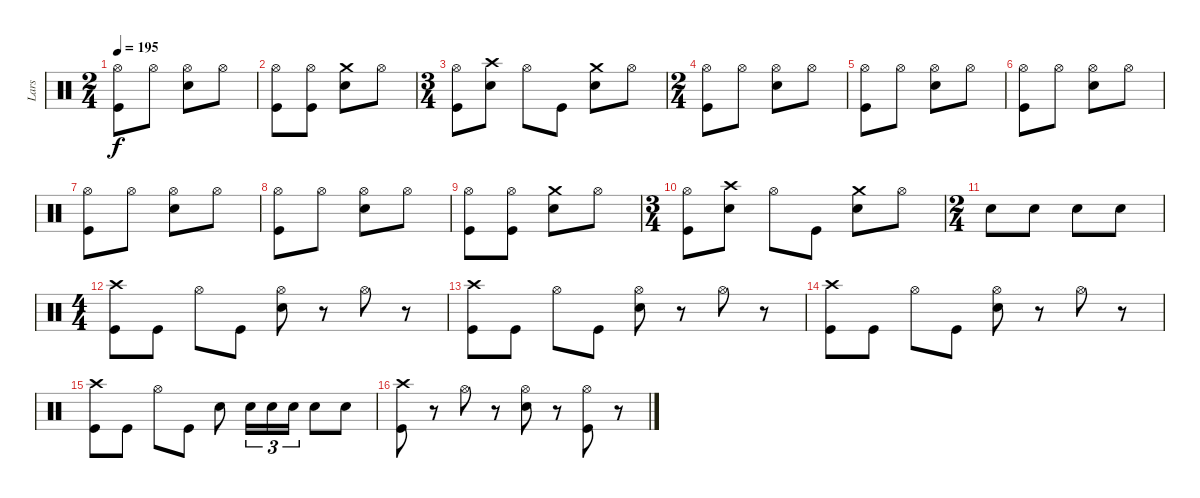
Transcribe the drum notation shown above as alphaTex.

\track ("Lars" "Lars") {instrument percussion}
\staff {score}
\articulation defaults
\ts (2 4)
\tempo 195
\clef neutral
\ks c
("Hi-Hat (open)" "Kick (hit)").8{dy f} "Hi-Hat (open)".8 ("Hi-Hat (open)" "Snare (hit) 2").8 "Hi-Hat (open)".8 |
("Hi-Hat (open)" "Kick (hit)").8 ("Hi-Hat (open)" "Kick (hit)").8 ("Crash medium (hit)" "Snare (hit) 2").8 "Hi-Hat (open)".8 |
\ts (3 4)
("Hi-Hat (open)" "Kick (hit)").8 ("Crash high (hit)" "Snare (hit) 2").8 "Hi-Hat (open)".8 "Kick (hit)".8 ("Crash medium (hit)" "Snare (hit) 2").8 "Hi-Hat (open)".8 |
\ts (2 4)
("Hi-Hat (open)" "Kick (hit)").8 "Hi-Hat (open)".8 ("Hi-Hat (open)" "Snare (hit) 2").8 "Hi-Hat (open)".8 |
("Hi-Hat (open)" "Kick (hit)").8 "Hi-Hat (open)".8 ("Hi-Hat (open)" "Snare (hit) 2").8 "Hi-Hat (open)".8 |
("Hi-Hat (open)" "Kick (hit)").8 "Hi-Hat (open)".8 ("Hi-Hat (open)" "Snare (hit) 2").8 "Hi-Hat (open)".8 |
("Hi-Hat (open)" "Kick (hit)").8 "Hi-Hat (open)".8 ("Hi-Hat (open)" "Snare (hit) 2").8 "Hi-Hat (open)".8 |
("Hi-Hat (open)" "Kick (hit)").8 "Hi-Hat (open)".8 ("Hi-Hat (open)" "Snare (hit) 2").8 "Hi-Hat (open)".8 |
("Hi-Hat (open)" "Kick (hit)").8 ("Hi-Hat (open)" "Kick (hit)").8 ("Crash medium (hit)" "Snare (hit) 2").8 "Hi-Hat (open)".8 |
\ts (3 4)
("Hi-Hat (open)" "Kick (hit)").8 ("Crash high (hit)" "Snare (hit) 2").8 "Hi-Hat (open)".8 "Kick (hit)".8 ("Crash medium (hit)" "Snare (hit) 2").8 "Hi-Hat (open)".8 |
\ts (2 4)
"Snare (hit) 2".8 "Snare (hit) 2".8 "Snare (hit) 2".8 "Snare (hit) 2".8 |
\ts (4 4)
("Crash high (hit)" "Kick (hit)").8 "Kick (hit)".8 "Hi-Hat (open)".8 "Kick (hit)".8 ("Hi-Hat (open)" "Snare (hit) 2").8 r.8 "Hi-Hat (open)".8 r.8 |
("Crash high (hit)" "Kick (hit)").8 "Kick (hit)".8 "Hi-Hat (open)".8 "Kick (hit)".8 ("Hi-Hat (open)" "Snare (hit) 2").8 r.8 "Hi-Hat (open)".8 r.8 |
("Crash high (hit)" "Kick (hit)").8 "Kick (hit)".8 "Hi-Hat (open)".8 "Kick (hit)".8 ("Hi-Hat (open)" "Snare (hit) 2").8 r.8 "Hi-Hat (open)".8 r.8 |
("Crash high (hit)" "Kick (hit)").8 "Kick (hit)".8 "Hi-Hat (open)".8 "Kick (hit)".8 "Snare (hit) 2".8 "Snare (hit) 2".16{tu (3 2)} "Snare (hit) 2".16{tu (3 2)} "Snare (hit) 2".16{tu (3 2)} "Snare (hit) 2".8 "Snare (hit) 2".8 |
("Crash high (hit)" "Kick (hit)").8 r.8 "Hi-Hat (open)".8 r.8 ("Hi-Hat (open)" "Snare (hit) 2").8 r.8 ("Hi-Hat (open)" "Kick (hit)").8 r.8
